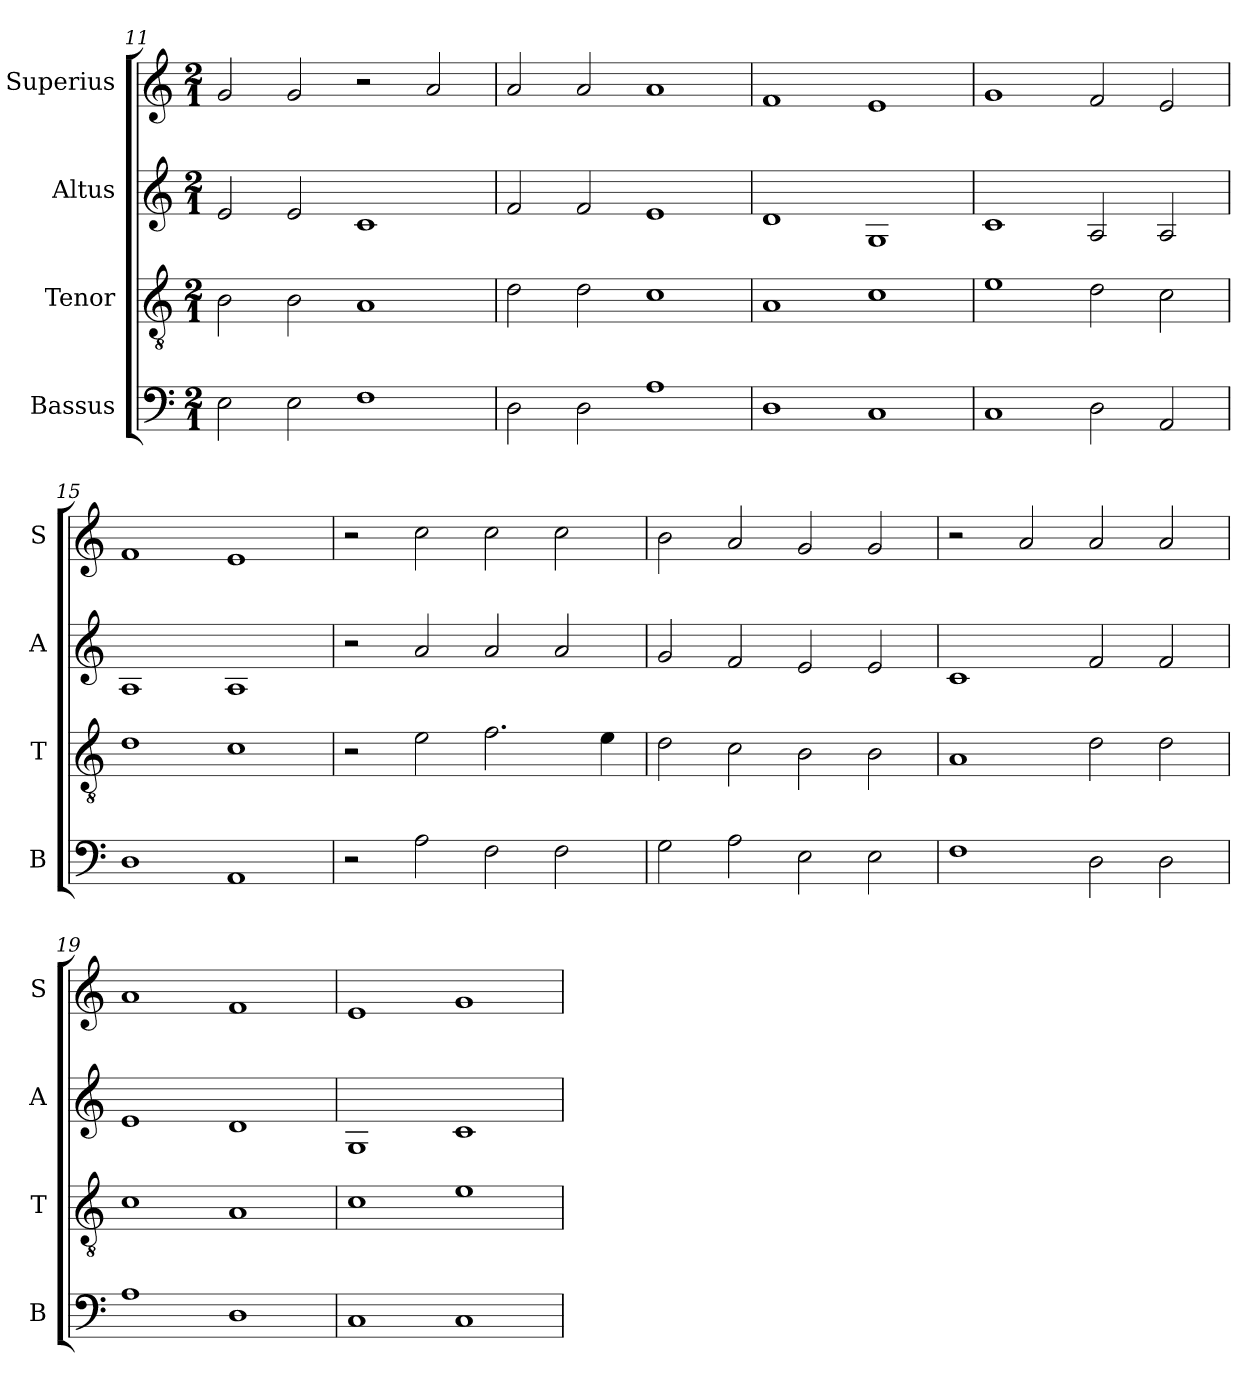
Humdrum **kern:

**kern	**kern	**kern	**kern
*part4	*part3	*part2	*part1
*staff4	*staff3	*staff2	*staff1
*I"Bassus	*I"Tenor	*I"Altus	*I"Superius
*I'B	*I'T	*I'A	*I'S
*clefF4	*clefGv2	*clefG2	*clefG2
*k[]	*k[]	*k[]	*k[]
*C:	*C:	*C:	*C:
*M2/1	*M2/1	*M2/1	*M2/1
=11	=11	=11	=11
2E	2B	2e	2g
2E	2B	2e	2g
1F	1A	1c	2r
.	.	.	2a
=12	=12	=12	=12
2D	2d	2f	2a
2D	2d	2f	2a
1A	1c	1e	1a
=13	=13	=13	=13
1D	1A	1d	1f
1C	1c	1G	1e
=14	=14	=14	=14
1C	1e	1c	1g
2D	2d	2A	2f
2AA	2c	2A	2e
=15	=15	=15	=15
1D	1d	1A	1f
1AA	1c	1A	1e
=16	=16	=16	=16
2r	2r	2r	2r
2A	2e	2a	2cc
2F	2.f	2a	2cc
2F	.	2a	2cc
.	4e	.	.
=17	=17	=17	=17
2G	2d	2g	2b
2A	2c	2f	2a
2E	2B	2e	2g
2E	2B	2e	2g
=18	=18	=18	=18
1F	1A	1c	2r
.	.	.	2a
2D	2d	2f	2a
2D	2d	2f	2a
=19	=19	=19	=19
1A	1c	1e	1a
1D	1A	1d	1f
=20	=20	=20	=20
1C	1c	1G	1e
1C	1e	1c	1g
=	=	=	=
*-	*-	*-	*-
